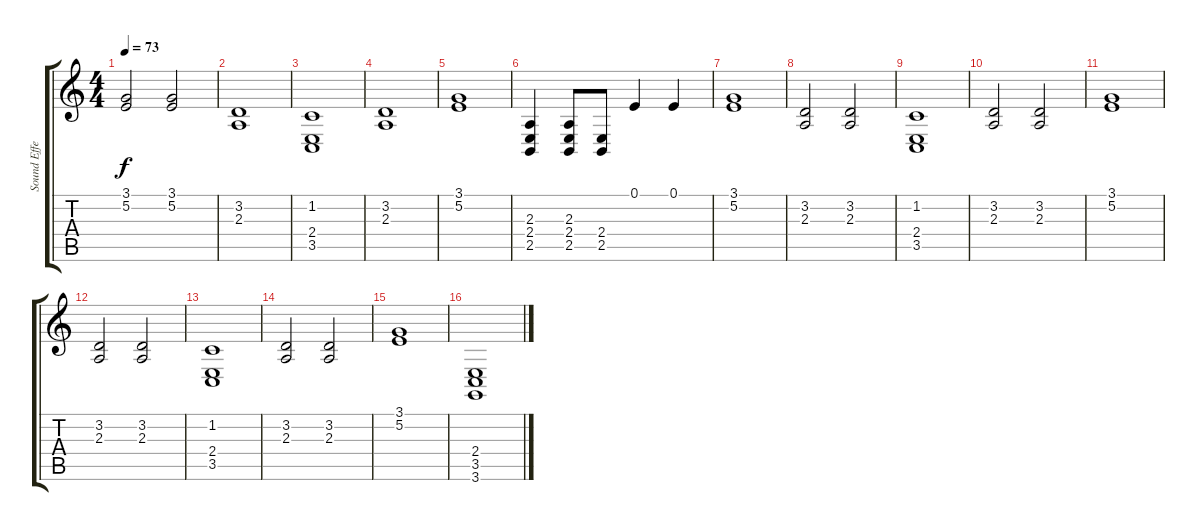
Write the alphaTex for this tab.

\track ("Sound Effects" "Sound Effe") {instrument musicbox}
\staff {score tabs}
\tuning (E4 B3 G3 D3 A2 E2) {hide}
\ts (4 4)
\tempo 73
\clef g2
\ks c
(3.1 5.2).2{dy f} (3.1 5.2).2 |
(3.2 2.3).1 |
(1.2 2.4 3.5).1 |
(3.2 2.3).1 |
(3.1 5.2).1 |
(2.3 2.4 2.5).4 (2.3 2.4 2.5).8 (2.4 2.5).8 0.1.4 0.1.4 |
(3.1 5.2).1 |
(3.2 2.3).2 (3.2 2.3).2 |
(1.2 2.4 3.5).1 |
(3.2 2.3).2 (3.2 2.3).2 |
(3.1 5.2).1 |
(3.2 2.3).2 (3.2 2.3).2 |
(1.2 2.4 3.5).1 |
(3.2 2.3).2 (3.2 2.3).2 |
(3.1 5.2).1 |
(2.4 3.5 3.6).1
